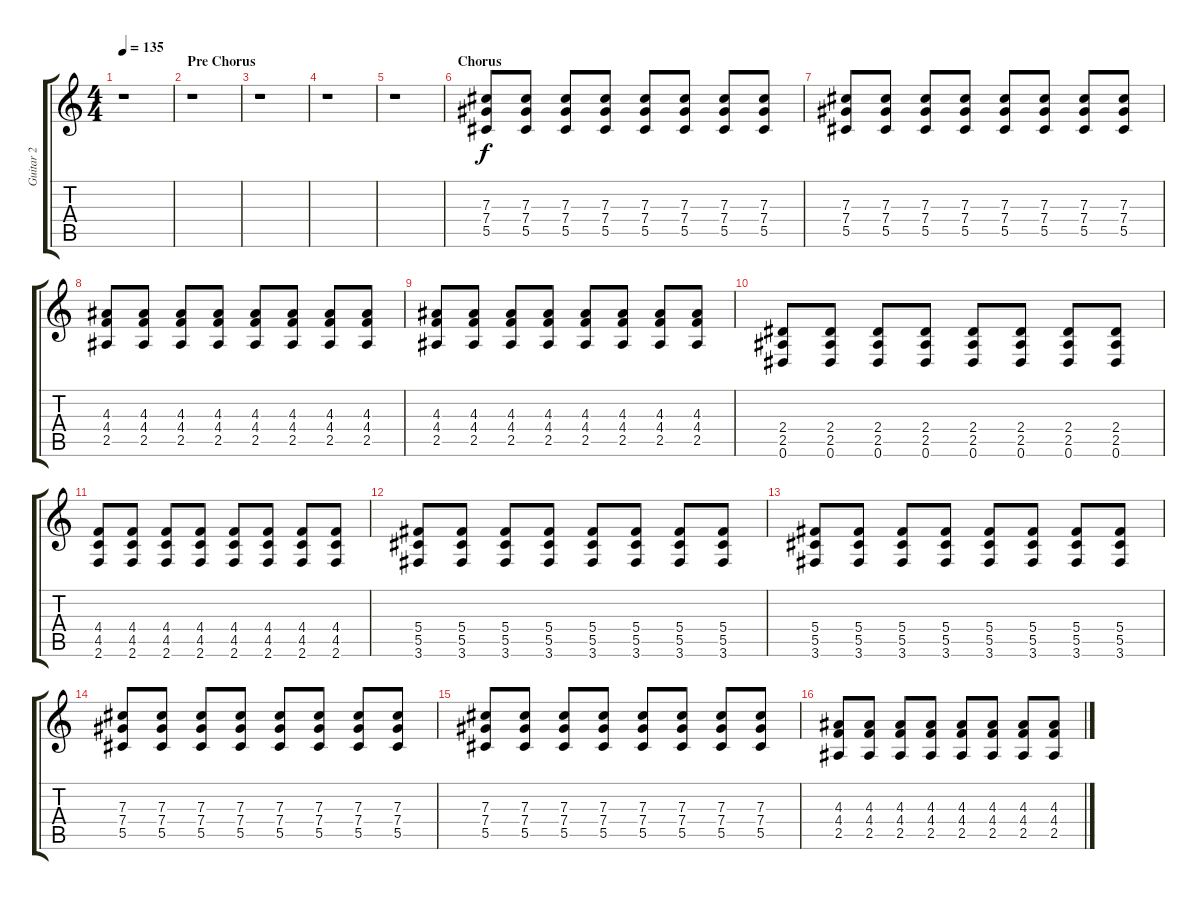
\track ("Guitar 2" "Guitar 2") {instrument distortionguitar}
\staff {score tabs}
\tuning (Eb4 Bb3 Gb3 Db3 Ab2 Eb2) {hide}
\ts (4 4)
\tempo 135
\clef g2
\ks c
r.1{dy f} |
\section ("" "Pre Chorus")
r.1 |
r.1 |
r.1 |
r.1 |
\section ("" "Chorus")
(7.3 7.4 5.5).8 (7.3 7.4 5.5).8 (7.3 7.4 5.5).8 (7.3 7.4 5.5).8 (7.3 7.4 5.5).8 (7.3 7.4 5.5).8 (7.3 7.4 5.5).8 (7.3 7.4 5.5).8 |
(7.3 7.4 5.5).8 (7.3 7.4 5.5).8 (7.3 7.4 5.5).8 (7.3 7.4 5.5).8 (7.3 7.4 5.5).8 (7.3 7.4 5.5).8 (7.3 7.4 5.5).8 (7.3 7.4 5.5).8 |
(4.3 4.4 2.5).8 (4.3 4.4 2.5).8 (4.3 4.4 2.5).8 (4.3 4.4 2.5).8 (4.3 4.4 2.5).8 (4.3 4.4 2.5).8 (4.3 4.4 2.5).8 (4.3 4.4 2.5).8 |
(4.3 4.4 2.5).8 (4.3 4.4 2.5).8 (4.3 4.4 2.5).8 (4.3 4.4 2.5).8 (4.3 4.4 2.5).8 (4.3 4.4 2.5).8 (4.3 4.4 2.5).8 (4.3 4.4 2.5).8 |
(2.4 2.5 0.6).8 (2.4 2.5 0.6).8 (2.4 2.5 0.6).8 (2.4 2.5 0.6).8 (2.4 2.5 0.6).8 (2.4 2.5 0.6).8 (2.4 2.5 0.6).8 (2.4 2.5 0.6).8 |
(4.4 4.5 2.6).8 (4.4 4.5 2.6).8 (4.4 4.5 2.6).8 (4.4 4.5 2.6).8 (4.4 4.5 2.6).8 (4.4 4.5 2.6).8 (4.4 4.5 2.6).8 (4.4 4.5 2.6).8 |
(5.4 5.5 3.6).8 (5.4 5.5 3.6).8 (5.4 5.5 3.6).8 (5.4 5.5 3.6).8 (5.4 5.5 3.6).8 (5.4 5.5 3.6).8 (5.4 5.5 3.6).8 (5.4 5.5 3.6).8 |
(5.4 5.5 3.6).8 (5.4 5.5 3.6).8 (5.4 5.5 3.6).8 (5.4 5.5 3.6).8 (5.4 5.5 3.6).8 (5.4 5.5 3.6).8 (5.4 5.5 3.6).8 (5.4 5.5 3.6).8 |
(7.3 7.4 5.5).8 (7.3 7.4 5.5).8 (7.3 7.4 5.5).8 (7.3 7.4 5.5).8 (7.3 7.4 5.5).8 (7.3 7.4 5.5).8 (7.3 7.4 5.5).8 (7.3 7.4 5.5).8 |
(7.3 7.4 5.5).8 (7.3 7.4 5.5).8 (7.3 7.4 5.5).8 (7.3 7.4 5.5).8 (7.3 7.4 5.5).8 (7.3 7.4 5.5).8 (7.3 7.4 5.5).8 (7.3 7.4 5.5).8 |
(4.3 4.4 2.5).8 (4.3 4.4 2.5).8 (4.3 4.4 2.5).8 (4.3 4.4 2.5).8 (4.3 4.4 2.5).8 (4.3 4.4 2.5).8 (4.3 4.4 2.5).8 (4.3 4.4 2.5).8
